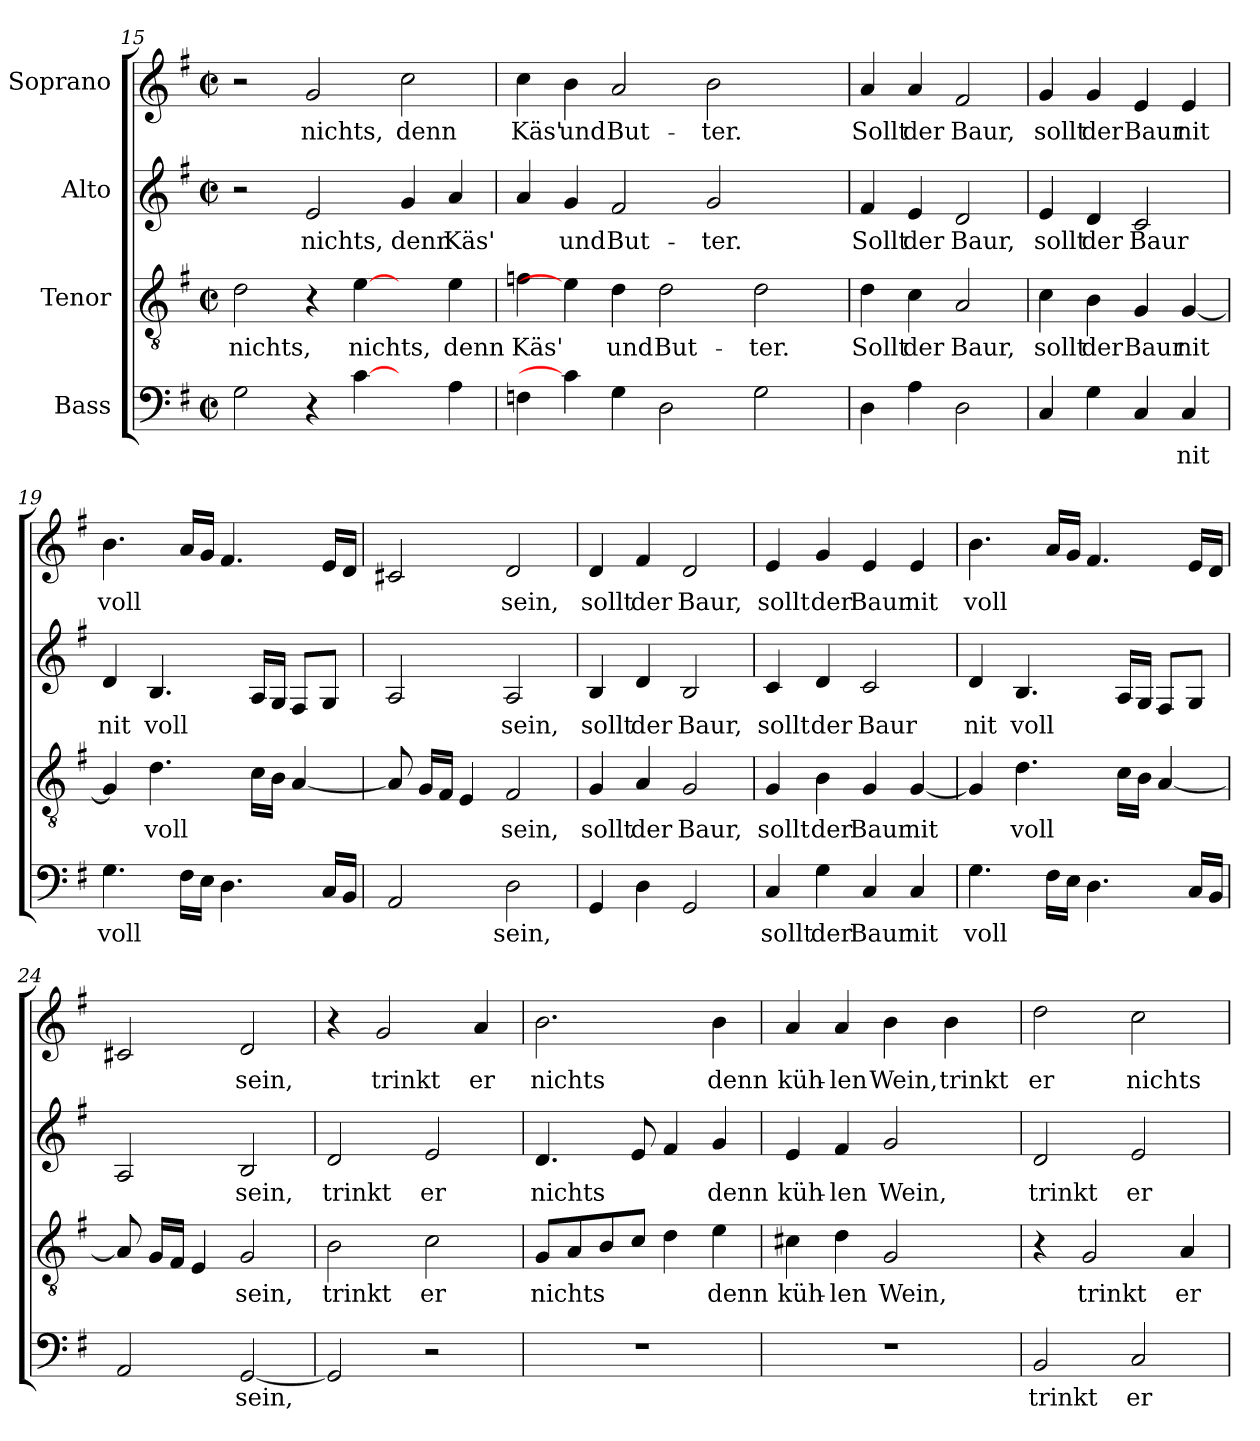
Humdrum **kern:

**kern	**text	**kern	**text	**kern	**text	**kern	**text
*part4	*part4	*part3	*part3	*part2	*part2	*part1	*part1
*staff4	*staff4	*staff3	*staff3	*staff2	*staff2	*staff1	*staff1
*I"Bass	*	*I"Tenor	*	*I"Alto	*	*I"Soprano	*
*clefF4	*	*clefGv2	*	*clefG2	*	*clefG2	*
*k[f#]	*	*k[f#]	*	*k[f#]	*	*k[f#]	*
*M2/2	*	*M2/2	*	*M2/2	*	*M2/2	*
*met(c|)	*	*met(c|)	*	*met(c|)	*	*met(c|)	*
=15	=15	=15	=15	=15	=15	=15	=15
2G\	.	2d\	nichts,	2r	.	2r	.
4r	.	4r	.	2e/	nichts,	2g/	nichts,
[4c\	.	[4e\	nichts,	.	.	.	.
4ryy	.	4ryy	.	4g/	denn	2cc\	denn
4A\	.	4e\	denn	4a/	Käs'	.	.
=16	=16	=16	=16	=16	=16	=16	=16
4Fn\	.	4fn\	Käs'	4a/	.	4cc\	Käs'
4c\]	.	4e\]	.	4g/	und	4b\	und
4G\	.	4d\	und	2f#/	But-	2a/	But-
2D\	.	2d\	But-	.	.	.	.
.	.	.	.	2g/	-ter.	2b\	-ter.
2G\	.	2d\	-ter.	.	.	.	.
.	.	.	.	4ryy	.	4ryy	.
!!LO:LB:g=z
=17	=17	=17	=17	=17	=17	=17	=17
4D\	.	4d\	Sollt	4f#/	Sollt	4a/	Sollt
4A\	.	4c\	der	4e/	der	4a/	der
2D\	.	2A/	Baur,	2d/	Baur,	2f#/	Baur,
=18	=18	=18	=18	=18	=18	=18	=18
4C/	.	4c\	sollt	4e/	sollt	4g/	sollt
4G\	.	4B\	der	4d/	der	4g/	der
4C/	.	4G/	Baur	2c/	Baur	4e/	Baur
4C/	nit	[4G/	nit	.	.	4e/	nit
=19	=19	=19	=19	=19	=19	=19	=19
4.G\	-voll	4G/]	.	4d/	nit	4.b\	-voll
.	.	4.d\	-voll	4.B/	voll	.	.
16F#\LL	.	.	.	.	.	16a/LL	.
16E\JJ	.	.	.	.	.	16g/JJ	.
4.D\	.	.	.	.	.	4.f#/	.
.	.	16c\LL	.	16A/LL	.	.	.
.	.	16B\JJ	.	16G/JJ	.	.	.
.	.	[4A/	.	8F#/L	.	.	.
16C/LL	.	.	.	8G/J	.	16e/LL	.
16BB/JJ	.	.	.	.	.	16d/JJ	.
=20	=20	=20	=20	=20	=20	=20	=20
2AA/	.	8A/]	.	2A/	.	2c#X/	.
.	.	16G/LL	.	.	.	.	.
.	.	16F#/JJ	.	.	.	.	.
.	.	4E/	.	.	.	.	.
2D\	sein,	2F#/	sein,	2A/	sein,	2d/	sein,
=21	=21	=21	=21	=21	=21	=21	=21
4GG/	.	4G/	sollt	4B/	sollt	4d/	sollt
4D\	.	4A/	der	4d/	der	4f#/	der
2GG/	.	2G/	Baur,	2B/	Baur,	2d/	Baur,
!!LO:PB:g=z
=22	=22	=22	=22	=22	=22	=22	=22
4C/	sollt	4G/	sollt	4c/	sollt	4e/	sollt
4G\	der	4B\	der	4d/	der	4g/	der
4C/	Baur	4G/	Baur	2c/	Baur	4e/	Baur
4C/	nit	[4G/	nit	.	.	4e/	nit
=23	=23	=23	=23	=23	=23	=23	=23
4.G\	-voll	4G/]	.	4d/	nit	4.b\	-voll
.	.	4.d\	-voll	4.B/	-voll	.	.
16F#\LL	.	.	.	.	.	16a/LL	.
16E\JJ	.	.	.	.	.	16g/JJ	.
4.D\	.	.	.	.	.	4.f#/	.
.	.	16c\LL	.	16A/LL	.	.	.
.	.	16B\JJ	.	16G/JJ	.	.	.
.	.	[4A/	.	8F#/L	.	.	.
16C/LL	.	.	.	8G/J	.	16e/LL	.
16BB/JJ	.	.	.	.	.	16d/JJ	.
=24	=24	=24	=24	=24	=24	=24	=24
2AA/	.	8A/]	.	2A/	.	2c#X/	.
.	.	16G/LL	.	.	.	.	.
.	.	16F#/JJ	.	.	.	.	.
.	.	4E/	.	.	.	.	.
[2GG/	sein,	2G/	-sein,	2B/	sein,	2d/	sein,
=25	=25	=25	=25	=25	=25	=25	=25
2GG/]	.	2B\	trinkt	2d/	trinkt	4r	.
.	.	.	.	.	.	2g/	trinkt
2r	.	2c\	er	2e/	er	.	.
.	.	.	.	.	.	4a/	er
=26	=26	=26	=26	=26	=26	=26	=26
1r	.	8G/L	nichts	4.d/	nichts	2.b\	nichts
.	.	8A/	.	.	.	.	.
.	.	8B/	.	.	.	.	.
.	.	8c/J	.	8e/	.	.	.
.	.	4d\	.	4f#/	.	.	.
.	.	4e\	denn	4g/	denn	4b\	denn
!!LO:LB:g=z
=27	=27	=27	=27	=27	=27	=27	=27
1r	.	4c#X\	küh-	4e/	küh-	4a/	küh-
.	.	4d\	-len	4f#/	-len	4a/	-len
.	.	2G/	Wein,	2g/	Wein,	4b\	Wein,
.	.	.	.	.	.	4b\	trinkt
=28	=28	=28	=28	=28	=28	=28	=28
2BB/	trinkt	4r	.	2d/	trinkt	2dd\	er
.	.	2G/	trinkt	.	.	.	.
2C/	er	.	.	2e/	er	2cc\	nichts
.	.	4A/	er	.	.	.	.
=	=	=	=	=	=	=	=
*-	*-	*-	*-	*-	*-	*-	*-
